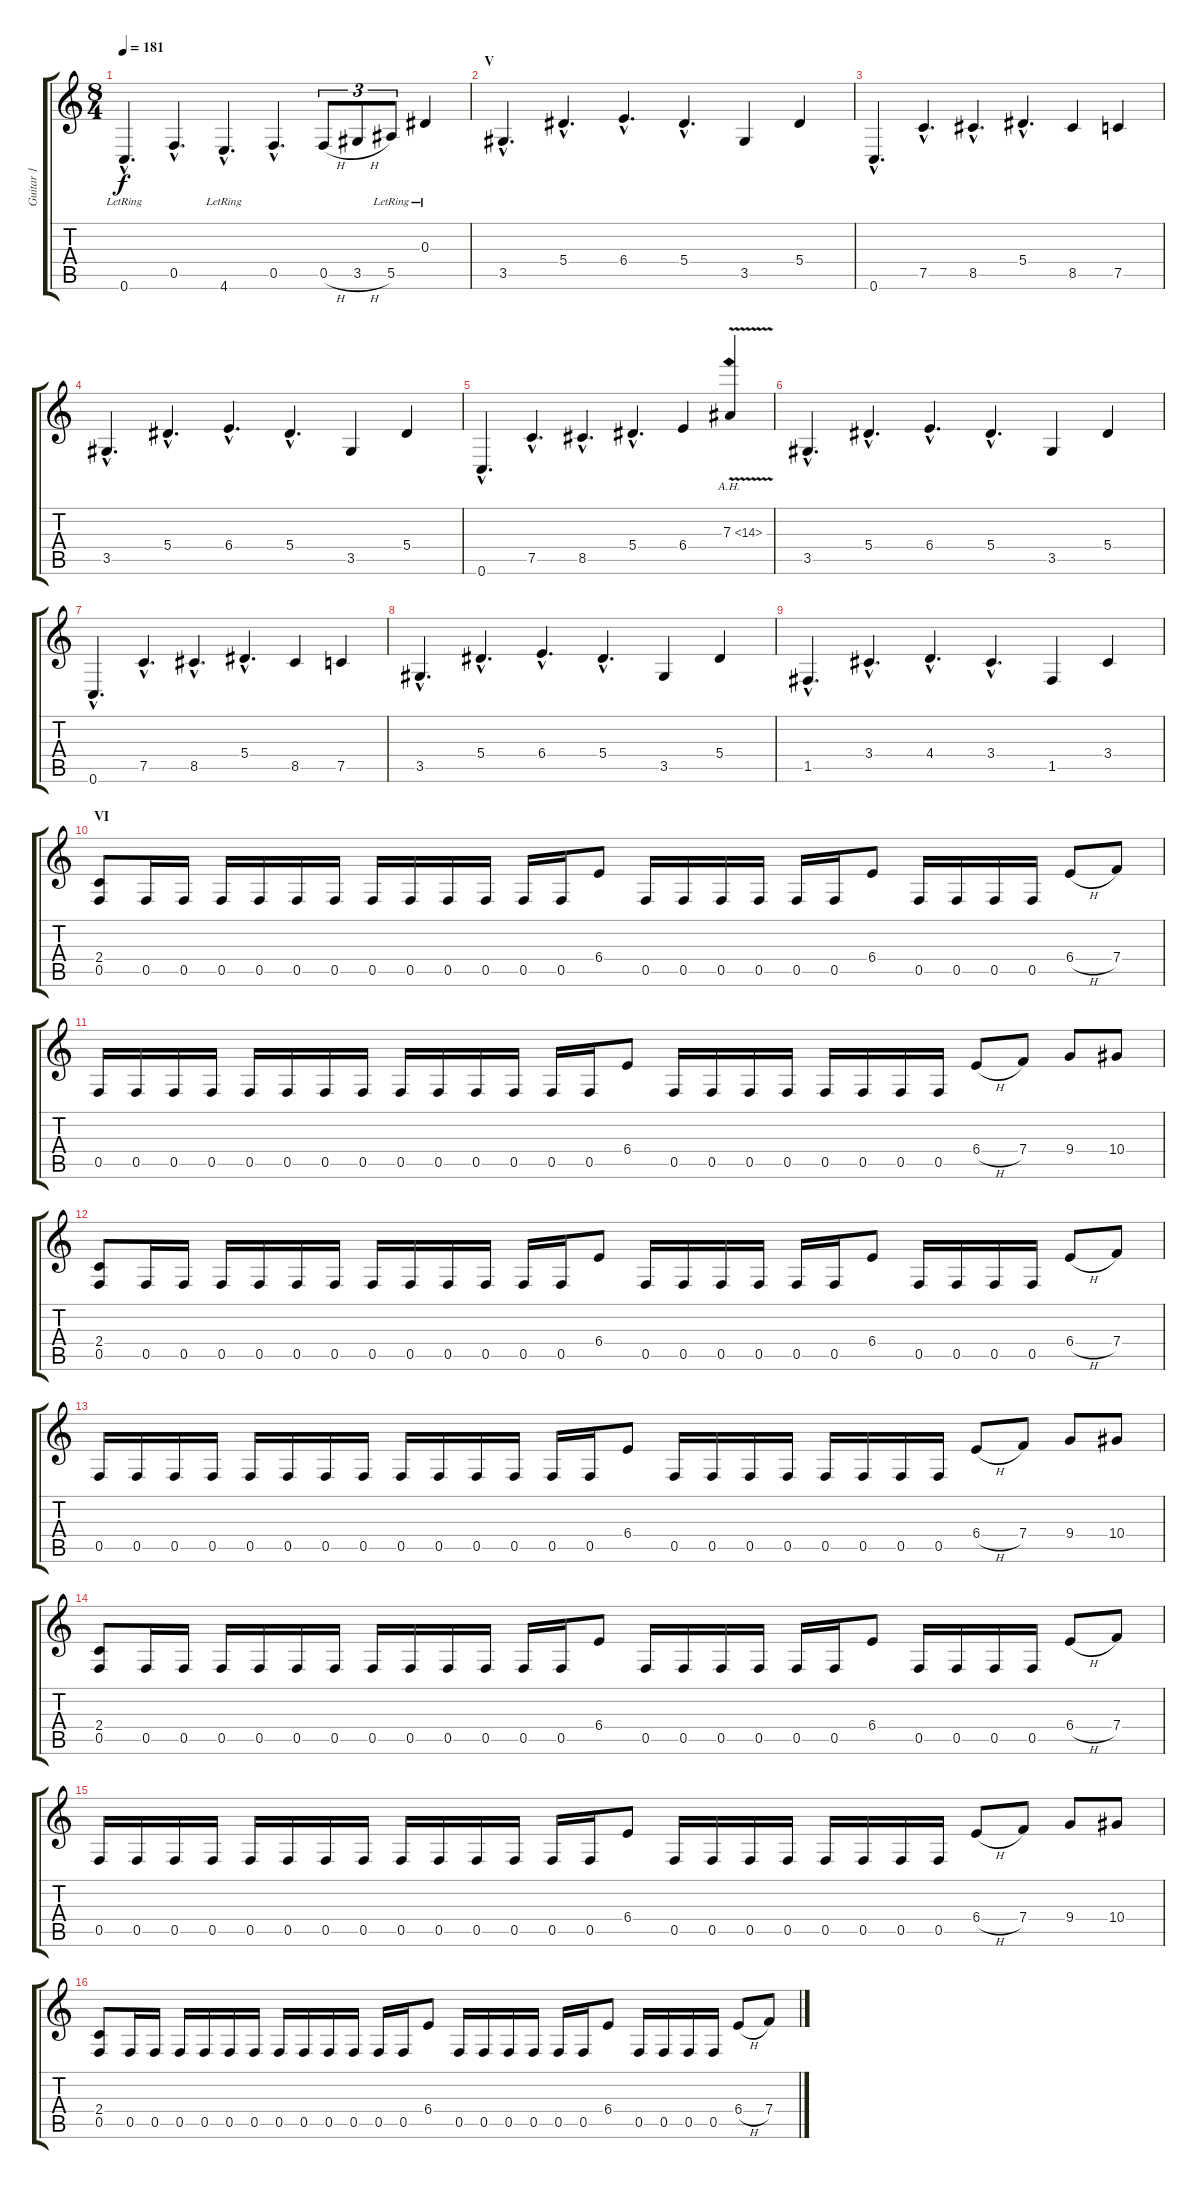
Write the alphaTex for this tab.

\track ("Guitar 1" "Guitar 1") {instrument distortionguitar}
\staff {score tabs}
\tuning (C4 G3 Eb3 Bb2 F2 C2) {hide}
\ts (8 4)
\tempo 181
\clef g2
\ks c
0.6{hac lr}.4{d dy f} 0.5{hac}.4{d} 4.6{hac lr}.4{d} 0.5{hac}.4{d} 0.5{h}.8{tu (3 2)} 3.5{h}.8{tu (3 2)} 5.5{lr}.8{tu (3 2)} 0.3{lr}.4 |
\section ("" "V")
3.5{hac}.4{d} 5.4{hac}.4{d} 6.4{hac}.4{d} 5.4{hac}.4{d} 3.5.4 5.4.4 |
0.6{hac}.4{d} 7.5{hac}.4{d} 8.5{hac}.4{d} 5.4{hac}.4{d} 8.5.4 7.5.4 |
3.5{hac}.4{d} 5.4{hac}.4{d} 6.4{hac}.4{d} 5.4{hac}.4{d} 3.5.4 5.4.4 |
0.6{hac}.4{d} 7.5{hac}.4{d} 8.5{hac}.4{d} 5.4{hac}.4{d} 6.4.4 7.3{ah 7 v}.4 |
3.5{hac}.4{d} 5.4{hac}.4{d} 6.4{hac}.4{d} 5.4{hac}.4{d} 3.5.4 5.4.4 |
0.6{hac}.4{d} 7.5{hac}.4{d} 8.5{hac}.4{d} 5.4{hac}.4{d} 8.5.4 7.5.4 |
3.5{hac}.4{d} 5.4{hac}.4{d} 6.4{hac}.4{d} 5.4{hac}.4{d} 3.5.4 5.4.4 |
1.5{hac}.4{d} 3.4{hac}.4{d} 4.4{hac}.4{d} 3.4{hac}.4{d} 1.5.4 3.4.4 |
\section ("" "VI")
(2.4 0.5).8 0.5.16 0.5.16 0.5.16 0.5.16 0.5.16 0.5.16 0.5.16 0.5.16 0.5.16 0.5.16 0.5.16 0.5.16 6.4.8 0.5.16 0.5.16 0.5.16 0.5.16 0.5.16 0.5.16 6.4.8 0.5.16 0.5.16 0.5.16 0.5.16 6.4{h}.8 7.4.8 |
0.5.16 0.5.16 0.5.16 0.5.16 0.5.16 0.5.16 0.5.16 0.5.16 0.5.16 0.5.16 0.5.16 0.5.16 0.5.16 0.5.16 6.4.8 0.5.16 0.5.16 0.5.16 0.5.16 0.5.16 0.5.16 0.5.16 0.5.16 6.4{h}.8 7.4.8 9.4.8 10.4.8 |
(2.4 0.5).8 0.5.16 0.5.16 0.5.16 0.5.16 0.5.16 0.5.16 0.5.16 0.5.16 0.5.16 0.5.16 0.5.16 0.5.16 6.4.8 0.5.16 0.5.16 0.5.16 0.5.16 0.5.16 0.5.16 6.4.8 0.5.16 0.5.16 0.5.16 0.5.16 6.4{h}.8 7.4.8 |
0.5.16 0.5.16 0.5.16 0.5.16 0.5.16 0.5.16 0.5.16 0.5.16 0.5.16 0.5.16 0.5.16 0.5.16 0.5.16 0.5.16 6.4.8 0.5.16 0.5.16 0.5.16 0.5.16 0.5.16 0.5.16 0.5.16 0.5.16 6.4{h}.8 7.4.8 9.4.8 10.4.8 |
(2.4 0.5).8 0.5.16 0.5.16 0.5.16 0.5.16 0.5.16 0.5.16 0.5.16 0.5.16 0.5.16 0.5.16 0.5.16 0.5.16 6.4.8 0.5.16 0.5.16 0.5.16 0.5.16 0.5.16 0.5.16 6.4.8 0.5.16 0.5.16 0.5.16 0.5.16 6.4{h}.8 7.4.8 |
0.5.16 0.5.16 0.5.16 0.5.16 0.5.16 0.5.16 0.5.16 0.5.16 0.5.16 0.5.16 0.5.16 0.5.16 0.5.16 0.5.16 6.4.8 0.5.16 0.5.16 0.5.16 0.5.16 0.5.16 0.5.16 0.5.16 0.5.16 6.4{h}.8 7.4.8 9.4.8 10.4.8 |
(2.4 0.5).8 0.5.16 0.5.16 0.5.16 0.5.16 0.5.16 0.5.16 0.5.16 0.5.16 0.5.16 0.5.16 0.5.16 0.5.16 6.4.8 0.5.16 0.5.16 0.5.16 0.5.16 0.5.16 0.5.16 6.4.8 0.5.16 0.5.16 0.5.16 0.5.16 6.4{h}.8 7.4.8
